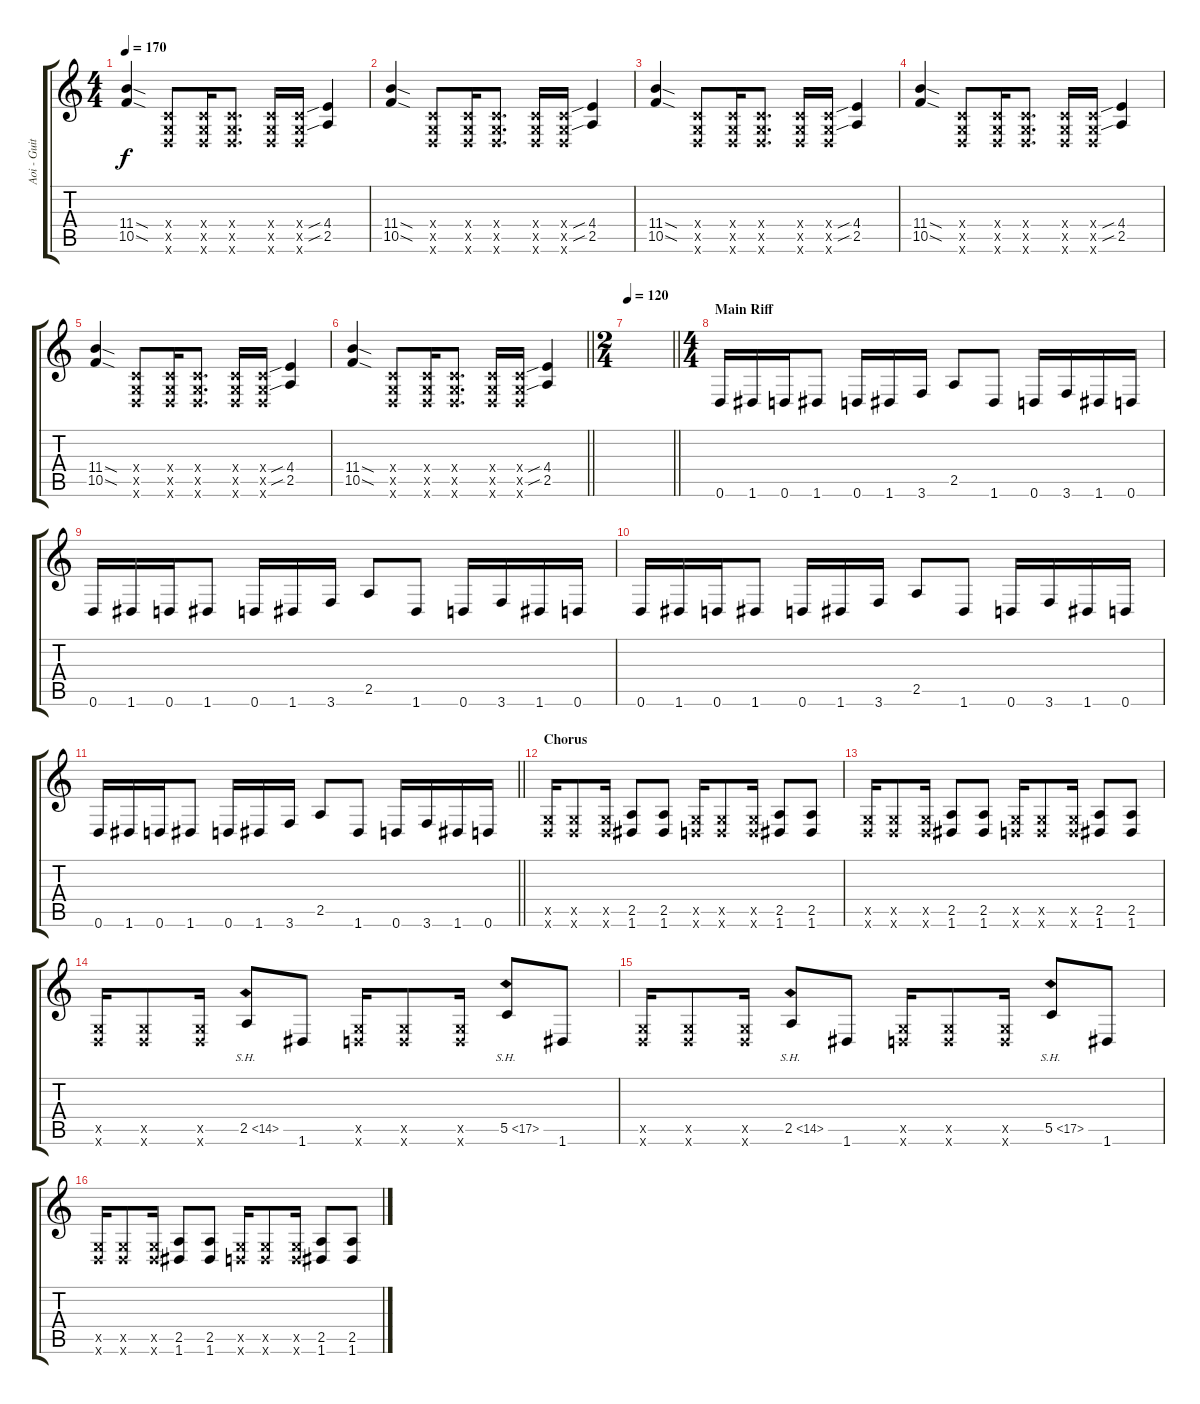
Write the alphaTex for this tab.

\track ("Aoi - Guitar 2" "Aoi - Guit") {instrument distortionguitar}
\staff {score tabs}
\tuning (D4 A3 F3 C3 G2 D2) {hide}
\ts (4 4)
\tempo 170
\clef g2
\ks c
(11.4{sod} 10.5{sod}).4{dy f} (0.4{x} 0.5{x} 0.6{x}).8 (0.4{x} 0.5{x} 0.6{x}).16 (0.4{x} 0.5{x} 0.6{x}).8{d} (0.4{x} 0.5{x} 0.6{x}).16 (0.4{x} 0.5{x} 0.6{x}).16 (4.4{sib} 2.5{sib}).4 |
(11.4{sod} 10.5{sod}).4 (0.4{x} 0.5{x} 0.6{x}).8 (0.4{x} 0.5{x} 0.6{x}).16 (0.4{x} 0.5{x} 0.6{x}).8{d} (0.4{x} 0.5{x} 0.6{x}).16 (0.4{x} 0.5{x} 0.6{x}).16 (4.4{sib} 2.5{sib}).4 |
(11.4{sod} 10.5{sod}).4 (0.4{x} 0.5{x} 0.6{x}).8 (0.4{x} 0.5{x} 0.6{x}).16 (0.4{x} 0.5{x} 0.6{x}).8{d} (0.4{x} 0.5{x} 0.6{x}).16 (0.4{x} 0.5{x} 0.6{x}).16 (4.4{sib} 2.5{sib}).4 |
(11.4{sod} 10.5{sod}).4 (0.4{x} 0.5{x} 0.6{x}).8 (0.4{x} 0.5{x} 0.6{x}).16 (0.4{x} 0.5{x} 0.6{x}).8{d} (0.4{x} 0.5{x} 0.6{x}).16 (0.4{x} 0.5{x} 0.6{x}).16 (4.4{sib} 2.5{sib}).4 |
(11.4{sod} 10.5{sod}).4 (0.4{x} 0.5{x} 0.6{x}).8 (0.4{x} 0.5{x} 0.6{x}).16 (0.4{x} 0.5{x} 0.6{x}).8{d} (0.4{x} 0.5{x} 0.6{x}).16 (0.4{x} 0.5{x} 0.6{x}).16 (4.4{sib} 2.5{sib}).4 |
\barLineRight lightlight
(11.4{sod} 10.5{sod}).4 (0.4{x} 0.5{x} 0.6{x}).8 (0.4{x} 0.5{x} 0.6{x}).16 (0.4{x} 0.5{x} 0.6{x}).8{d} (0.4{x} 0.5{x} 0.6{x}).16 (0.4{x} 0.5{x} 0.6{x}).16 (4.4{sib} 2.5{sib}).4 |
\ts (2 4)
\tempo 120
\barLineRight lightlight
|
\ts (4 4)
\section ("" "Main Riff")
0.6.16 1.6.16 0.6.16 1.6.8 0.6.16 1.6.16 3.6.16 2.5.8 1.6.8 0.6.16 3.6.16 1.6.16 0.6.16 |
0.6.16 1.6.16 0.6.16 1.6.8 0.6.16 1.6.16 3.6.16 2.5.8 1.6.8 0.6.16 3.6.16 1.6.16 0.6.16 |
0.6.16 1.6.16 0.6.16 1.6.8 0.6.16 1.6.16 3.6.16 2.5.8 1.6.8 0.6.16 3.6.16 1.6.16 0.6.16 |
\barLineRight lightlight
0.6.16 1.6.16 0.6.16 1.6.8 0.6.16 1.6.16 3.6.16 2.5.8 1.6.8 0.6.16 3.6.16 1.6.16 0.6.16 |
\section ("" "Chorus")
(0.5{x} 0.6{x}).16 (0.5{x} 0.6{x}).8 (0.5{x} 0.6{x}).16 (2.5 1.6).8 (2.5 1.6).8 (0.5{x} 0.6{x}).16 (0.5{x} 0.6{x}).8 (0.5{x} 0.6{x}).16 (2.5 1.6).8 (2.5 1.6).8 |
(0.5{x} 0.6{x}).16 (0.5{x} 0.6{x}).8 (0.5{x} 0.6{x}).16 (2.5 1.6).8 (2.5 1.6).8 (0.5{x} 0.6{x}).16 (0.5{x} 0.6{x}).8 (0.5{x} 0.6{x}).16 (2.5 1.6).8 (2.5 1.6).8 |
(0.5{x} 0.6{x}).16 (0.5{x} 0.6{x}).8 (0.5{x} 0.6{x}).16 2.5{sh 12}.8 1.6.8 (0.5{x} 0.6{x}).16 (0.5{x} 0.6{x}).8 (0.5{x} 0.6{x}).16 5.5{sh 12}.8 1.6.8 |
(0.5{x} 0.6{x}).16 (0.5{x} 0.6{x}).8 (0.5{x} 0.6{x}).16 2.5{sh 12}.8 1.6.8 (0.5{x} 0.6{x}).16 (0.5{x} 0.6{x}).8 (0.5{x} 0.6{x}).16 5.5{sh 12}.8 1.6.8 |
(0.5{x} 0.6{x}).16 (0.5{x} 0.6{x}).8 (0.5{x} 0.6{x}).16 (2.5 1.6).8 (2.5 1.6).8 (0.5{x} 0.6{x}).16 (0.5{x} 0.6{x}).8 (0.5{x} 0.6{x}).16 (2.5 1.6).8 (2.5 1.6).8
